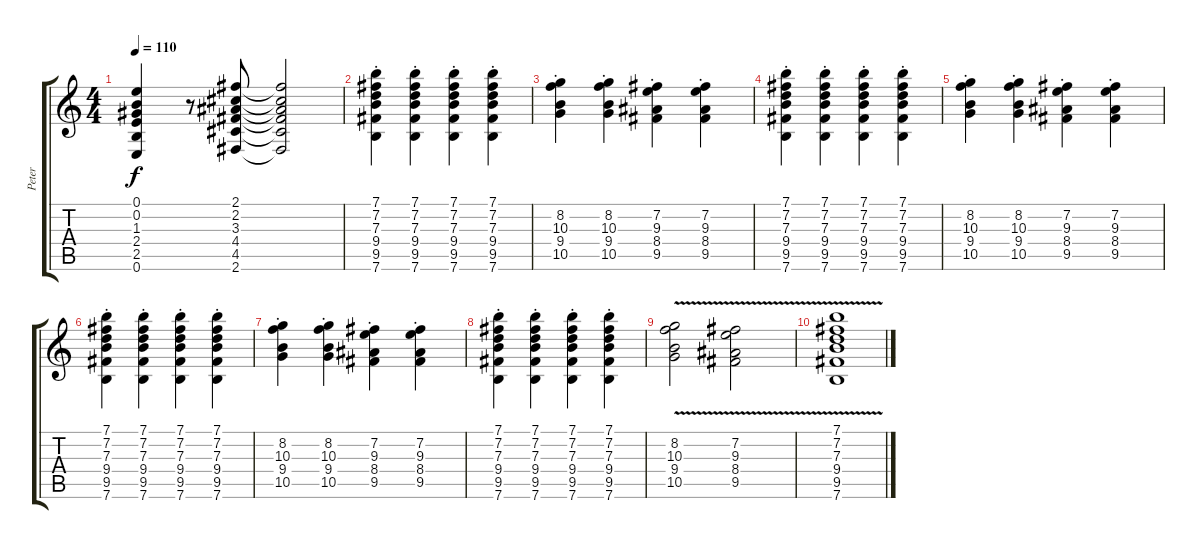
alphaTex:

\track ("Peter" "Peter") {instrument electricguitarjazz}
\staff {score tabs}
\tuning (E4 B3 G3 D3 A2 E2) {hide}
\ts (4 4)
\tempo 110
\clef g2
\ks c
(0.1 0.2 1.3 2.4 2.5 0.6).4{dy f} r.8 (2.1 2.2 3.3 4.4 4.5 2.6).8 (2.1{t} 2.2{t} 3.3{t} 4.4{t} 4.5{t} 2.6{t}).2 |
(7.1{st} 7.2{st} 7.3{st} 9.4{st} 9.5{st} 7.6{st}).4 (7.1{st} 7.2{st} 7.3{st} 9.4{st} 9.5{st} 7.6{st}).4 (7.1{st} 7.2{st} 7.3{st} 9.4{st} 9.5{st} 7.6{st}).4 (7.1{st} 7.2{st} 7.3{st} 9.4{st} 9.5{st} 7.6{st}).4 |
(8.2{st} 10.3{st} 9.4{st} 10.5{st}).4 (8.2{st} 10.3{st} 9.4{st} 10.5{st}).4 (7.2{st} 9.3{st} 8.4{st} 9.5{st}).4 (7.2{st} 9.3{st} 8.4{st} 9.5{st}).4 |
(7.1{st} 7.2{st} 7.3{st} 9.4{st} 9.5{st} 7.6{st}).4 (7.1{st} 7.2{st} 7.3{st} 9.4{st} 9.5{st} 7.6{st}).4 (7.1{st} 7.2{st} 7.3{st} 9.4{st} 9.5{st} 7.6{st}).4 (7.1{st} 7.2{st} 7.3{st} 9.4{st} 9.5{st} 7.6{st}).4 |
(8.2{st} 10.3{st} 9.4{st} 10.5{st}).4 (8.2{st} 10.3{st} 9.4{st} 10.5{st}).4 (7.2{st} 9.3{st} 8.4{st} 9.5{st}).4 (7.2{st} 9.3{st} 8.4{st} 9.5{st}).4 |
(7.1{st} 7.2{st} 7.3{st} 9.4{st} 9.5{st} 7.6{st}).4 (7.1{st} 7.2{st} 7.3{st} 9.4{st} 9.5{st} 7.6{st}).4 (7.1{st} 7.2{st} 7.3{st} 9.4{st} 9.5{st} 7.6{st}).4 (7.1{st} 7.2{st} 7.3{st} 9.4{st} 9.5{st} 7.6{st}).4 |
(8.2{st} 10.3{st} 9.4{st} 10.5{st}).4 (8.2{st} 10.3{st} 9.4{st} 10.5{st}).4 (7.2{st} 9.3{st} 8.4{st} 9.5{st}).4 (7.2{st} 9.3{st} 8.4{st} 9.5{st}).4 |
(7.1{st} 7.2{st} 7.3{st} 9.4{st} 9.5{st} 7.6{st}).4 (7.1{st} 7.2{st} 7.3{st} 9.4{st} 9.5{st} 7.6{st}).4 (7.1{st} 7.2{st} 7.3{st} 9.4{st} 9.5{st} 7.6{st}).4 (7.1{st} 7.2{st} 7.3{st} 9.4{st} 9.5{st} 7.6{st}).4 |
(8.2{v} 10.3 9.4 10.5).2 (7.2{v} 9.3 8.4 9.5).2 |
(7.1 7.2 7.3 9.4 9.5 7.6{v}).1
